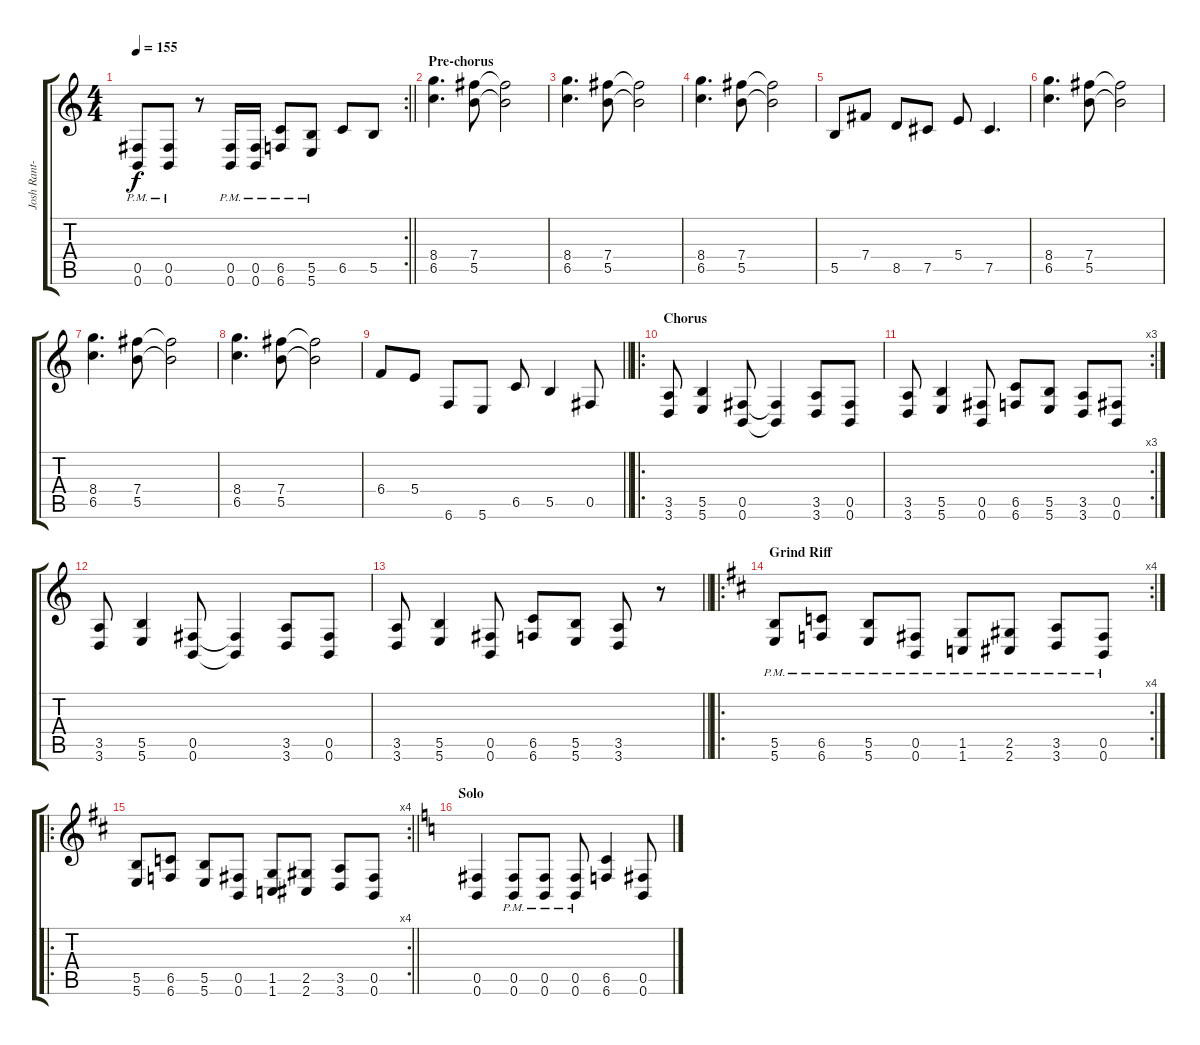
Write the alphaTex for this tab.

\track ("Josh Rant-guitar tab" "Josh Rant-") {instrument overdrivenguitar}
\staff {score tabs}
\tuning (Db4 A3 E3 B2 Gb2 B1) {hide}
\rc 2
\ts (4 4)
\tempo 155
\clef g2
\barLineRight lightlight
\ks c
(0.5{pm} 0.6{pm}).8{dy f} (0.5{pm} 0.6{pm}).8 r.8 (0.5{pm} 0.6{pm}).16 (0.5{pm} 0.6{pm}).16 (6.5{pm} 6.6{pm}).8 (5.5{pm} 5.6{pm}).8 6.5.8 5.5.8 |
\section ("" "Pre-chorus")
(8.4 6.5).4{d ot 8vb} (7.4 5.5).8{ot 8vb} (7.4{t} 5.5{t}).2{ot 8vb} |
(8.4 6.5).4{d ot 8vb} (7.4 5.5).8{ot 8vb} (7.4{t} 5.5{t}).2{ot 8vb} |
(8.4 6.5).4{d ot 8vb} (7.4 5.5).8{ot 8vb} (7.4{t} 5.5{t}).2{ot 8vb} |
5.5.8 7.4.8 8.5.8 7.5.8 5.4.8 7.5.4{d} |
(8.4 6.5).4{d ot 8vb} (7.4 5.5).8{ot 8vb} (7.4{t} 5.5{t}).2{ot 8vb} |
(8.4 6.5).4{d ot 8vb} (7.4 5.5).8{ot 8vb} (7.4{t} 5.5{t}).2{ot 8vb} |
(8.4 6.5).4{d ot 8vb} (7.4 5.5).8{ot 8vb} (7.4{t} 5.5{t}).2{ot 8vb} |
\barLineRight lightlight
6.4.8 5.4.8 6.6.8 5.6.8 6.5.8 5.5.4 0.5.8 |
\ro
\section ("" "Chorus")
(3.5 3.6).8 (5.5 5.6).4 (0.5 0.6).8 (0.5{t} 0.6{t}).4 (3.5 3.6).8 (0.5 0.6).8 |
\rc 3
(3.5 3.6).8 (5.5 5.6).4 (0.5 0.6).8 (6.5 6.6).8 (5.5 5.6).8 (3.5 3.6).8 (0.5 0.6).8 |
(3.5 3.6).8 (5.5 5.6).4 (0.5 0.6).8 (0.5{t} 0.6{t}).4 (3.5 3.6).8 (0.5 0.6).8 |
\barLineRight lightlight
(3.5 3.6).8 (5.5 5.6).4 (0.5 0.6).8 (6.5 6.6).8 (5.5 5.6).8 (3.5 3.6).8 r.8 |
\ro
\rc 4
\section ("" "Grind Riff")
\ks d
(5.5{pm} 5.6{pm}).8 (6.5{pm} 6.6{pm}).8 (5.5{pm} 5.6{pm}).8 (0.5{pm} 0.6{pm}).8 (1.5{pm} 1.6{pm}).8 (2.5{pm} 2.6{pm}).8 (3.5{pm} 3.6{pm}).8 (0.5{pm} 0.6{pm}).8 |
\ro
\rc 4
\barLineRight lightlight
(5.5 5.6).8 (6.5 6.6).8 (5.5 5.6).8 (0.5 0.6).8 (1.5 1.6).8 (2.5 2.6).8 (3.5 3.6).8 (0.5 0.6).8 |
\section ("" "Solo")
\ks c
(0.5 0.6).4 (0.5{pm} 0.6{pm}).8 (0.5{pm} 0.6{pm}).8 (0.5{pm} 0.6{pm}).8 (6.5 6.6).4 (0.5 0.6).8
